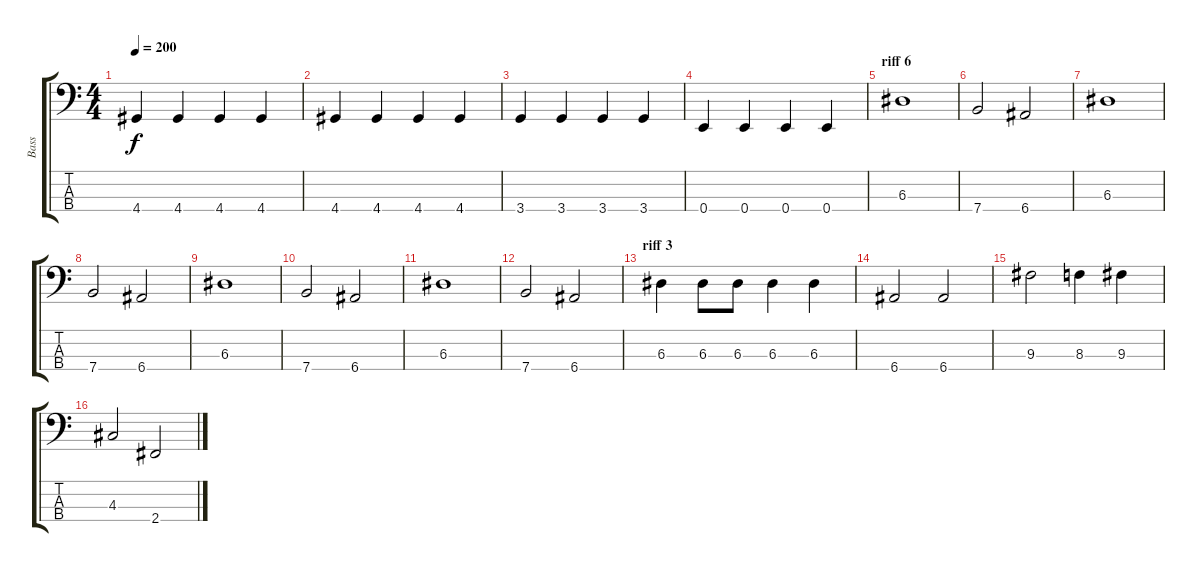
\track ("Bass" "Bass") {instrument electricbasspick}
\staff {score tabs}
\tuning (G2 D2 A1 E1) {hide}
\ts (4 4)
\tempo 200
\clef f4
\ks c
4.4.4{dy f} 4.4.4 4.4.4 4.4.4 |
4.4.4 4.4.4 4.4.4 4.4.4 |
3.4.4 3.4.4 3.4.4 3.4.4 |
0.4.4 0.4.4 0.4.4 0.4.4 |
\section ("" "riff 6")
6.3.1 |
7.4.2 6.4.2 |
6.3.1 |
7.4.2 6.4.2 |
6.3.1 |
7.4.2 6.4.2 |
6.3.1 |
7.4.2 6.4.2 |
\section ("" "riff 3")
6.3.4 6.3.8 6.3.8 6.3.4 6.3.4 |
6.4.2 6.4.2 |
9.3.2 8.3.4 9.3.4 |
4.3.2 2.4.2
